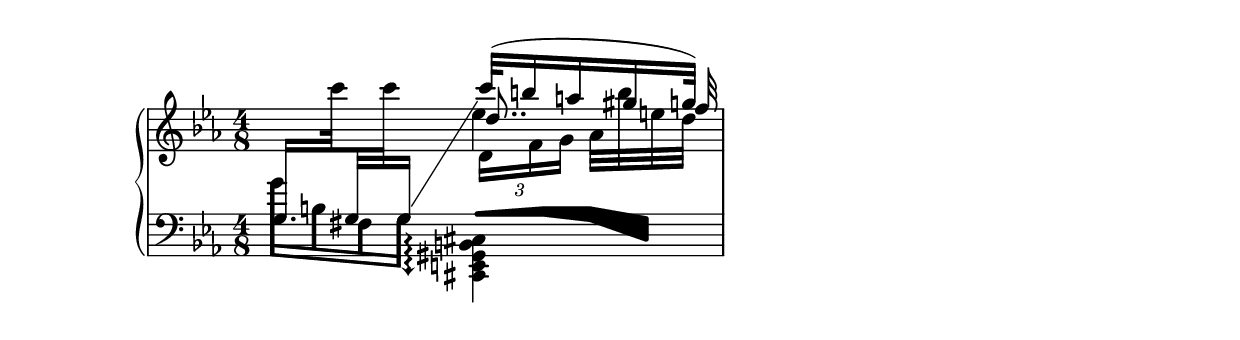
% Do not edit this file; it is automatically
% generated from Documentation/snippets/new
% This file is in the public domain.
%% Note: this file works from version 2.12.0
\version "2.13.10"
\header {
  lsrtags = "headwords"
  texidoc = "Random complex notation"
  doctitle = "Screech and Boink"
} % begin verbatim


\score {
  \context PianoStaff <<
    \new Staff = "up" {
      \time 4/8
      \key c \minor
      <<
        {
          \revert Stem #'direction
          \change Staff = down
          \set subdivideBeams = ##t
          g16.[
          \change Staff = up
          c'''32
          \change Staff = down
          g32
          \change Staff = up
          c'''32
          \change Staff = down
          g16]
          \change Staff = up
          \stemUp
          \set followVoice = ##t
          c'''32([ b''16 a''16 gis''16 g''32)]
        }
        \\
        { s4 \times 2/3 { d'16[ f' g'] } as'32[ b''32 e'' d''] }
        \\
        { s4 \autoBeamOff d''8.. f''32  }
        \\
        { s4 es''4 }
      >>
    }
    \new Staff = "down" {
      \clef bass
      \key c \minor
      \set subdivideBeams = ##f
      \override Stem #'french-beaming = ##t
      \override Beam #'beam-thickness = #0.3
      \override Stem #'thickness = #4.0
      g'16[ b16 fis16 g16]
      <<
        \makeClusters {
          as16 <as b> <g b> <g cis>
        }
        \\
        {
          \override Staff.Arpeggio #'arpeggio-direction = #DOWN
          <cis, e, gis, b, cis>4\arpeggio
        }
      >>
    }
  >>
  \midi {
    \context {
      \Score
      tempoWholesPerMinute = #(ly:make-moment 60 8)
    }
  }
  \layout {
    ragged-right = ##t
    \context {
      \Staff
      \consists "Horizontal_bracket_engraver"
    }
  }
}
